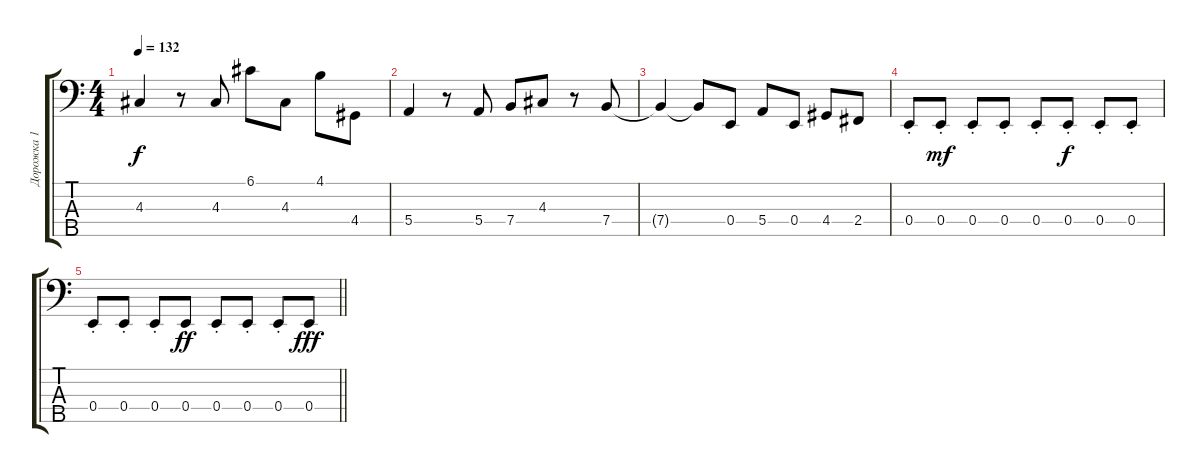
\track ("Дорожка 1" "Дорожка 1") {instrument electricbassfinger}
\staff {score tabs}
\tuning (G2 D2 A1 E1 B0) {hide}
\ts (4 4)
\tempo 132
\clef f4
\ks c
4.3.4{dy f} r.8 4.3.8 6.1.8 4.3.8 4.1.8 4.4.8 |
5.4.4 r.8 5.4.8 7.4.8 4.3.8 r.8 7.4.8 |
7.4{t}.4 7.4{t}.8 0.4.8 5.4.8 0.4.8 4.4.8 2.4.8 |
0.4{st}.8 0.4{st}.8{dy mf} 0.4{st}.8 0.4{st}.8 0.4{st}.8 0.4{st}.8{dy f} 0.4{st}.8 0.4{st}.8 |
\barLineRight lightlight
0.4{st}.8 0.4{st}.8 0.4{st}.8 0.4{st}.8{dy ff} 0.4{st}.8 0.4{st}.8 0.4{st}.8 0.4{st}.8{dy fff}
